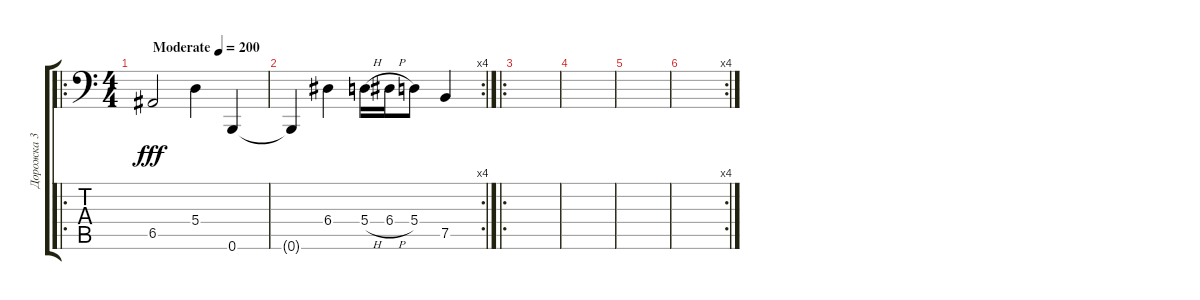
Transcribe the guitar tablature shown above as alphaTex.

\track ("Дорожка 3" "Дорожка 3") {instrument slapbass2}
\staff {score tabs}
\tuning (B2 Gb2 D2 A1 E1 B0) {hide}
\ro
\ts (4 4)
\tempo (200 "Moderate")
\clef f4
\ks c
6.5.2{dy fff instrument slapbass2} 5.4.4 0.6.4 |
\rc 4
0.6{t}.4 6.4.4 5.4{h}.16 6.4{h}.16 5.4.8 7.5.4 |
\ro
|
|
|
\rc 4
